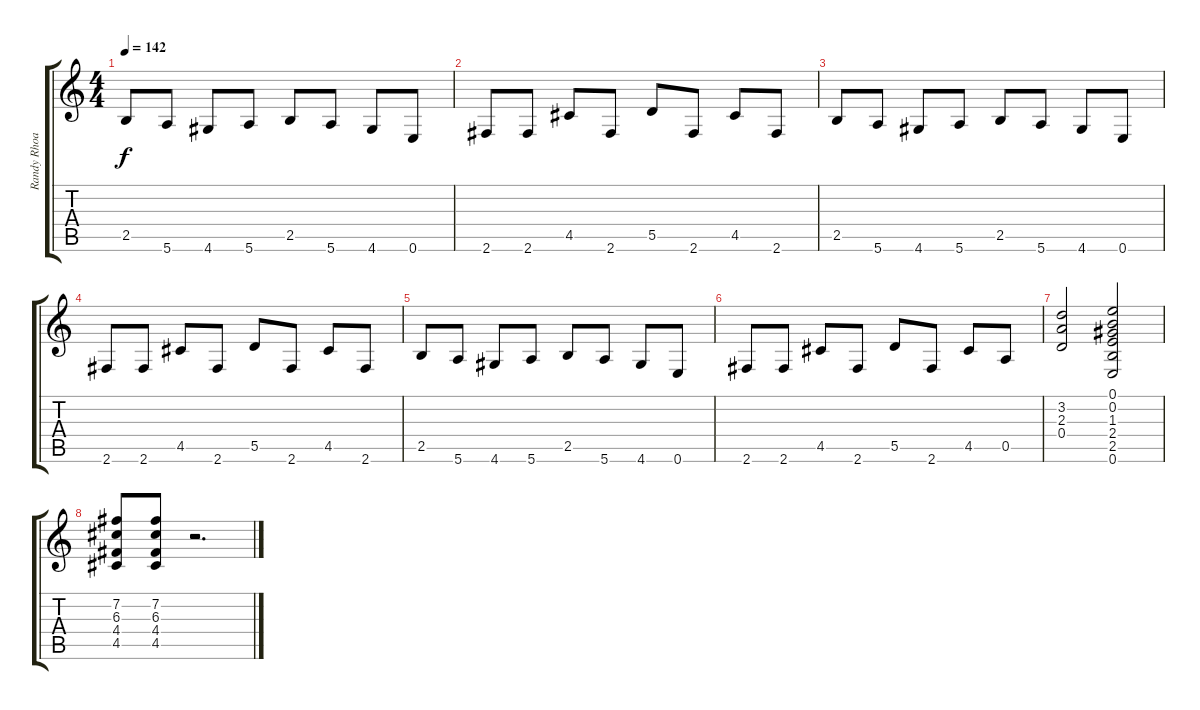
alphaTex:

\track ("Randy Rhoads" "Randy Rhoa") {instrument distortionguitar}
\staff {score tabs}
\tuning (E4 B3 G3 D3 A2 E2) {hide}
\ts (4 4)
\tempo 142
\clef g2
\ks c
2.5.8{dy f} 5.6.8 4.6.8 5.6.8 2.5.8 5.6.8 4.6.8 0.6.8 |
2.6.8 2.6.8 4.5.8 2.6.8 5.5.8 2.6.8 4.5.8 2.6.8 |
2.5.8 5.6.8 4.6.8 5.6.8 2.5.8 5.6.8 4.6.8 0.6.8 |
2.6.8 2.6.8 4.5.8 2.6.8 5.5.8 2.6.8 4.5.8 2.6.8 |
2.5.8 5.6.8 4.6.8 5.6.8 2.5.8 5.6.8 4.6.8 0.6.8 |
2.6.8 2.6.8 4.5.8 2.6.8 5.5.8 2.6.8 4.5.8 0.5.8 |
(3.2 2.3 0.4).2 (0.1 0.2 1.3 2.4 2.5 0.6).2 |
(7.2 6.3 4.4 4.5).8 (7.2 6.3 4.4 4.5).8 r.2{d}
